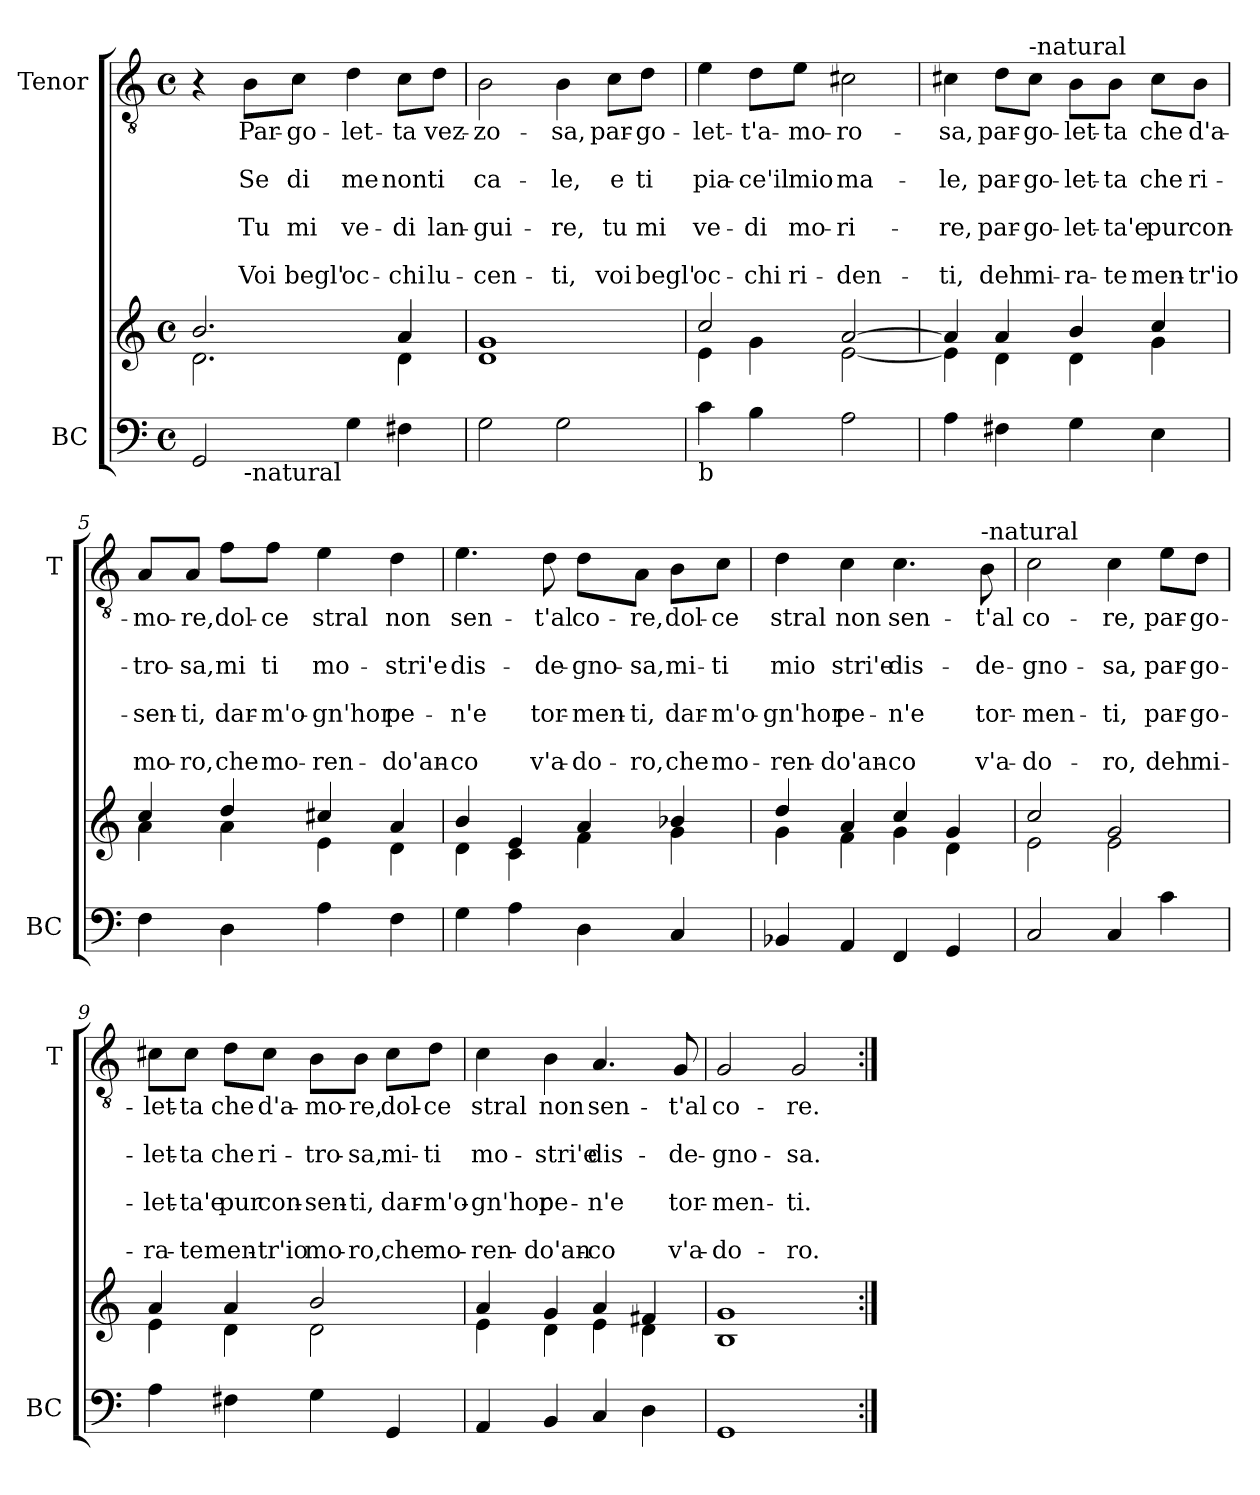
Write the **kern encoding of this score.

**kern	**kern	**kern	**text	**text	**text	**text	**text	**text	**text
*part2	*part2	*part1	*part1	*part1	*part1	*part1	*part1	*part1	*part1
*staff3	*staff2	*staff1	*staff1	*staff1	*staff1	*staff1	*staff1	*staff1	*staff1
*I"BC	*	*I"Tenor	*	*	*	*	*	*	*
*I'BC	*	*I'T	*	*	*	*	*	*	*
*clefF4	*clefG2	*clefGv2	*	*	*	*	*	*	*
*k[]	*k[]	*k[]	*	*	*	*	*	*	*
*C:	*C:	*C:	*	*	*	*	*	*	*
*M4/4	*M4/4	*M4/4	*	*	*	*	*	*	*
*met(c)	*met(c)	*met(c)	*	*	*	*	*	*	*
=1	=1	=1	=1	=1	=1	=1	=1	=1	=1
*^	*^	*	*	*	*	*	*	*	*
2GG/	4ryy	2.b/	2.d\	4r	.	.	.	.	.	.	.
!	!LO:TX:b:t=-natural	!	!	!	!	!	!	!	!	!	!
!	!	!	!	!	!LO:LY:b	!	!LO:LY:b	!	!LO:LY:b	!	!LO:LY:b
.	2.ryy	.	.	8B\L	Par-	.	Se	.	Tu	.	Voi
!	!	!	!	!	!LO:LY:b	!	!LO:LY:b	!	!LO:LY:b	!	!LO:LY:b
.	.	.	.	8c\J	-go-	.	di	.	mi	.	begl'
!	!	!	!	!	!LO:LY:b	!	!LO:LY:b	!	!LO:LY:b	!	!LO:LY:b
4G\	.	.	.	4d\	-let-	.	me	.	ve-	.	oc-
!	!	!	!	!	!LO:LY:b	!	!LO:LY:b	!	!LO:LY:b	!	!LO:LY:b
4F#X\	.	4a/	4d\	8c\L	-ta	.	non	.	-di	.	-chi
!	!	!	!	!	!LO:LY:b	!	!LO:LY:b	!	!LO:LY:b	!	!LO:LY:b
.	.	.	.	8d\J	vez-	.	ti	.	lan-	.	lu-
=2	=2	=2	=2	=2	=2	=2	=2	=2	=2	=2	=2
!	!	!	!	!	!LO:LY:b	!	!LO:LY:b	!	!LO:LY:b	!	!LO:LY:b
*v	*v	*	*	*	*	*	*	*	*	*	*
2G\	1g	1d	2B\	-zo-	.	ca-	.	-gui-	.	-cen-
!	!	!	!	!LO:LY:b	!	!LO:LY:b	!	!LO:LY:b	!	!LO:LY:b
2G\	.	.	4B\	-sa,	.	-le,	.	-re,	.	-ti,
!	!	!	!	!LO:LY:b	!	!LO:LY:b	!	!LO:LY:b	!	!LO:LY:b
.	.	.	8c\L	par-	.	e	.	tu	.	voi
!	!	!	!	!LO:LY:b	!	!LO:LY:b	!	!LO:LY:b	!	!LO:LY:b
.	.	.	8d\J	-go-	.	ti	.	mi	.	begl'
=3	=3	=3	=3	=3	=3	=3	=3	=3	=3	=3
!LO:TX:b:t=b	!	!	!	!	!	!	!	!	!	!
!	!	!	!	!LO:LY:b	!	!LO:LY:b	!	!LO:LY:b	!	!LO:LY:b
4c\	2cc/	4e\	4e\	-let-	.	pia-	.	ve-	.	oc-
!	!	!	!	!LO:LY:b	!	!LO:LY:b	!	!LO:LY:b	!	!LO:LY:b
4B\	.	4g\	8d\L	-t'a-	.	-ce'il	.	-di	.	-chi
!	!	!	!	!LO:LY:b	!	!LO:LY:b	!	!LO:LY:b	!	!LO:LY:b
.	.	.	8e\J	-mo-	.	mio	.	mo-	.	ri-
!	!	!	!	!LO:LY:b	!	!LO:LY:b	!	!LO:LY:b	!	!LO:LY:b
2A\	[>2a/	[<2e\	2c#X\	-ro-	.	ma-	.	-ri-	.	-den-
!!LO:LB:g=z
=4	=4	=4	=4	=4	=4	=4	=4	=4	=4	=4
!	!	!	!	!LO:LY:b	!	!LO:LY:b	!	!LO:LY:b	!	!LO:LY:b
4A\	4a/]	4e\]	4c#X\	-sa,	.	-le,	.	-re,	.	-ti,
!	!	!	!	!LO:LY:b	!	!LO:LY:b	!	!LO:LY:b	!	!LO:LY:b
4F#X\	4a/	4d\	8d\L	par-	.	par-	.	par-	.	deh
!	!	!	!LO:TX:a:t=-natural	!	!	!	!	!	!	!
!	!	!	!	!LO:LY:b	!	!LO:LY:b	!	!LO:LY:b	!	!LO:LY:b
.	.	.	8c#\J	-go-	.	-go-	.	-go-	.	mi-
!	!	!	!	!LO:LY:b	!	!LO:LY:b	!	!LO:LY:b	!	!LO:LY:b
4G\	4b/	4d\	8B\L	-let-	.	-let-	.	-let-	.	-ra-
!	!	!	!	!LO:LY:b	!	!LO:LY:b	!	!LO:LY:b	!	!LO:LY:b
.	.	.	8B\J	-ta	.	-ta	.	-ta'e	.	-te
!	!	!	!	!LO:LY:b	!	!LO:LY:b	!	!LO:LY:b	!	!LO:LY:b
4E\	4cc/	4g\	8c#\L	che	.	che	.	pur	.	men-
!	!	!	!	!LO:LY:b	!	!LO:LY:b	!	!LO:LY:b	!	!LO:LY:b
.	.	.	8B\J	d'a-	.	ri-	.	con-	.	-tr'io
=5	=5	=5	=5	=5	=5	=5	=5	=5	=5	=5
!	!	!	!	!LO:LY:b	!	!LO:LY:b	!	!LO:LY:b	!	!LO:LY:b
4F\	4cc/	4a\	8A/L	-mo-	.	-tro-	.	-sen-	.	mo-
!	!	!	!	!LO:LY:b	!	!LO:LY:b	!	!LO:LY:b	!	!LO:LY:b
.	.	.	8A/J	-re,	.	-sa,	.	-ti,	.	-ro,
!	!	!	!	!LO:LY:b	!	!LO:LY:b	!	!LO:LY:b	!	!LO:LY:b
4D\	4dd/	4a\	8f\L	dol-	.	mi	.	dar-	.	che
!	!	!	!	!LO:LY:b	!	!LO:LY:b	!	!LO:LY:b	!	!LO:LY:b
.	.	.	8f\J	-ce	.	ti	.	-m'o-	.	mo-
!	!	!	!	!LO:LY:b	!	!LO:LY:b	!	!LO:LY:b	!	!LO:LY:b
4A\	4cc#X/	4e\	4e\	stral	.	mo-	.	-gn'hor	.	-ren-
!	!	!	!	!LO:LY:b	!	!LO:LY:b	!	!LO:LY:b	!	!LO:LY:b
4F\	4a/	4d\	4d\	non	.	-stri'e	.	pe-	.	-do'an-
=6	=6	=6	=6	=6	=6	=6	=6	=6	=6	=6
!	!	!	!	!LO:LY:b	!	!LO:LY:b	!	!LO:LY:b	!	!LO:LY:b
4G\	4b/	4d\	4.e\	sen-	.	dis-	.	-n'e	.	-co
4A\	4e/	4c\	.	.	.	.	.	.	.	.
!	!	!	!	!LO:LY:b	!	!LO:LY:b	!	!LO:LY:b	!	!LO:LY:b
.	.	.	8d\	-t'al	.	-de-	.	tor-	.	v'a-
!	!	!	!	!LO:LY:b	!	!LO:LY:b	!	!LO:LY:b	!	!LO:LY:b
4D\	4a/	4f\	8d\L	co-	.	-gno-	.	-men-	.	-do-
!	!	!	!	!LO:LY:b	!	!LO:LY:b	!	!LO:LY:b	!	!LO:LY:b
.	.	.	8A\J	-re,	.	-sa,	.	-ti,	.	-ro,
!	!	!	!	!LO:LY:b	!	!LO:LY:b	!	!LO:LY:b	!	!LO:LY:b
4C/	4b-X/	4g\	8B\L	dol-	.	mi-	.	dar-	.	che
!	!	!	!	!LO:LY:b	!	!LO:LY:b	!	!LO:LY:b	!	!LO:LY:b
.	.	.	8c\J	-ce	.	-ti	.	-m'o-	.	mo-
=7	=7	=7	=7	=7	=7	=7	=7	=7	=7	=7
!	!	!	!	!LO:LY:b	!	!LO:LY:b	!	!LO:LY:b	!	!LO:LY:b
4BB-X/	4dd/	4g\	4d\	stral	.	mio	.	-gn'hor	.	-ren-
!	!	!	!	!LO:LY:b	!	!LO:LY:b	!	!LO:LY:b	!	!LO:LY:b
4AA/	4a/	4f\	4c\	non	.	stri'e	.	pe-	.	-do'an-
!	!	!	!	!LO:LY:b	!	!LO:LY:b	!	!LO:LY:b	!	!LO:LY:b
4FF/	4cc/	4g\	4.c\	sen-	.	dis-	.	-n'e	.	-co
4GG/	4g/	4d\	.	.	.	.	.	.	.	.
!	!	!	!LO:TX:a:t=-natural	!	!	!	!	!	!	!
!	!	!	!	!LO:LY:b	!	!LO:LY:b	!	!LO:LY:b	!	!LO:LY:b
.	.	.	8B\	-t'al	.	-de-	.	tor-	.	v'a-
!!LO:PB:g=z
=8	=8	=8	=8	=8	=8	=8	=8	=8	=8	=8
!	!	!	!	!LO:LY:b	!	!LO:LY:b	!	!LO:LY:b	!	!LO:LY:b
2C/	2cc/	2e\	2c\	co-	.	-gno-	.	-men-	.	-do-
!	!	!	!	!LO:LY:b	!	!LO:LY:b	!	!LO:LY:b	!	!LO:LY:b
4C/	2g/	2e\	4c\	-re,	.	-sa,	.	-ti,	.	-ro,
!	!	!	!	!LO:LY:b	!	!LO:LY:b	!	!LO:LY:b	!	!LO:LY:b
4c\	.	.	8e\L	par-	.	par-	.	par-	.	deh
!	!	!	!	!LO:LY:b	!	!LO:LY:b	!	!LO:LY:b	!	!LO:LY:b
.	.	.	8d\J	-go-	.	-go-	.	-go-	.	mi-
=9	=9	=9	=9	=9	=9	=9	=9	=9	=9	=9
!	!	!	!	!LO:LY:b	!	!LO:LY:b	!	!LO:LY:b	!	!LO:LY:b
4A\	4a/	4e\	8c#X\L	-let-	.	-let-	.	-let-	.	-ra-
!	!	!	!	!LO:LY:b	!	!LO:LY:b	!	!LO:LY:b	!	!LO:LY:b
.	.	.	8c#\J	-ta	.	-ta	.	-ta'e	.	-te
!	!	!	!	!LO:LY:b	!	!LO:LY:b	!	!LO:LY:b	!	!LO:LY:b
4F#X\	4a/	4d\	8d\L	che	.	che	.	pur	.	men-
!	!	!	!	!LO:LY:b	!	!LO:LY:b	!	!LO:LY:b	!	!LO:LY:b
.	.	.	8c#\J	d'a-	.	ri-	.	con-	.	-tr'io
!	!	!	!	!LO:LY:b	!	!LO:LY:b	!	!LO:LY:b	!	!LO:LY:b
4G\	2b/	2d\	8B\L	-mo-	.	-tro-	.	-sen-	.	mo-
!	!	!	!	!LO:LY:b	!	!LO:LY:b	!	!LO:LY:b	!	!LO:LY:b
.	.	.	8B\J	-re,	.	-sa,	.	-ti,	.	-ro,
!	!	!	!	!LO:LY:b	!	!LO:LY:b	!	!LO:LY:b	!	!LO:LY:b
4GG/	.	.	8c#\L	dol-	.	mi-	.	dar-	.	che
!	!	!	!	!LO:LY:b	!	!LO:LY:b	!	!LO:LY:b	!	!LO:LY:b
.	.	.	8d\J	-ce	.	-ti	.	-m'o-	.	mo-
=10	=10	=10	=10	=10	=10	=10	=10	=10	=10	=10
!	!	!	!	!LO:LY:b	!	!LO:LY:b	!	!LO:LY:b	!	!LO:LY:b
4AA/	4a/	4e\	4c\	stral	.	mo-	.	-gn'hor	.	-ren-
!	!	!	!	!LO:LY:b	!	!LO:LY:b	!	!LO:LY:b	!	!LO:LY:b
4BB/	4g/	4d\	4B\	non	.	-stri'e	.	pe-	.	-do'an-
!	!	!	!	!LO:LY:b	!	!LO:LY:b	!	!LO:LY:b	!	!LO:LY:b
4C/	4a/	4e\	4.A/	sen-	.	dis-	.	-n'e	.	-co
4D\	4f#X/	4d\	.	.	.	.	.	.	.	.
!	!	!	!	!LO:LY:b	!	!LO:LY:b	!	!LO:LY:b	!	!LO:LY:b
.	.	.	8G/	-t'al	.	-de-	.	tor-	.	v'a-
=11	=11	=11	=11	=11	=11	=11	=11	=11	=11	=11
!	!	!	!	!LO:LY:b	!	!LO:LY:b	!	!LO:LY:b	!	!LO:LY:b
1GG	1g	1B	2G/	co-	.	-gno-	.	-men-	.	-do-
!	!	!	!	!LO:LY:b	!	!LO:LY:b	!	!LO:LY:b	!	!LO:LY:b
.	.	.	2G/	-re.	.	-sa.	.	-ti.	.	-ro.
*	*v	*v	*	*	*	*	*	*	*	*
=:|!	=:|!	=:|!	=:|!	=:|!	=:|!	=:|!	=:|!	=:|!	=:|!
*-	*-	*-	*-	*-	*-	*-	*-	*-	*-
